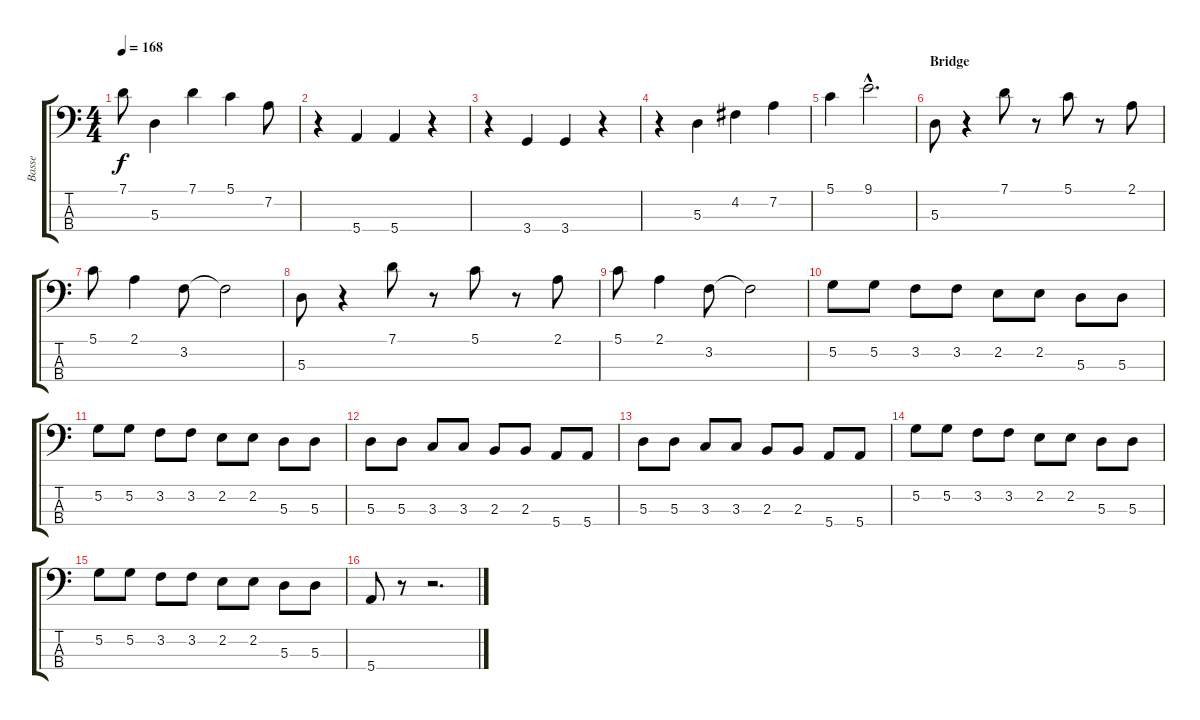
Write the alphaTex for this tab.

\track ("Basse" "Basse") {instrument electricbassfinger}
\staff {score tabs}
\tuning (G2 D2 A1 E1) {hide}
\ts (4 4)
\tempo 168
\clef f4
\ks c
7.1.8{dy f} 5.3.4 7.1.4 5.1.4 7.2.8 |
r.4 5.4.4 5.4.4 r.4 |
r.4 3.4.4 3.4.4 r.4 |
r.4 5.3.4 4.2.4 7.2.4 |
5.1.4 9.1{hac}.2{d} |
\section ("" "Bridge")
5.3.8 r.4 7.1.8 r.8 5.1.8 r.8 2.1.8 |
5.1.8 2.1.4 3.2.8 3.2{t}.2 |
5.3.8 r.4 7.1.8 r.8 5.1.8 r.8 2.1.8 |
5.1.8 2.1.4 3.2.8 3.2{t}.2 |
5.2.8 5.2.8 3.2.8 3.2.8 2.2.8 2.2.8 5.3.8 5.3.8 |
5.2.8 5.2.8 3.2.8 3.2.8 2.2.8 2.2.8 5.3.8 5.3.8 |
5.3.8 5.3.8 3.3.8 3.3.8 2.3.8 2.3.8 5.4.8 5.4.8 |
5.3.8 5.3.8 3.3.8 3.3.8 2.3.8 2.3.8 5.4.8 5.4.8 |
5.2.8 5.2.8 3.2.8 3.2.8 2.2.8 2.2.8 5.3.8 5.3.8 |
5.2.8 5.2.8 3.2.8 3.2.8 2.2.8 2.2.8 5.3.8 5.3.8 |
5.4.8 r.8 r.2{d}
